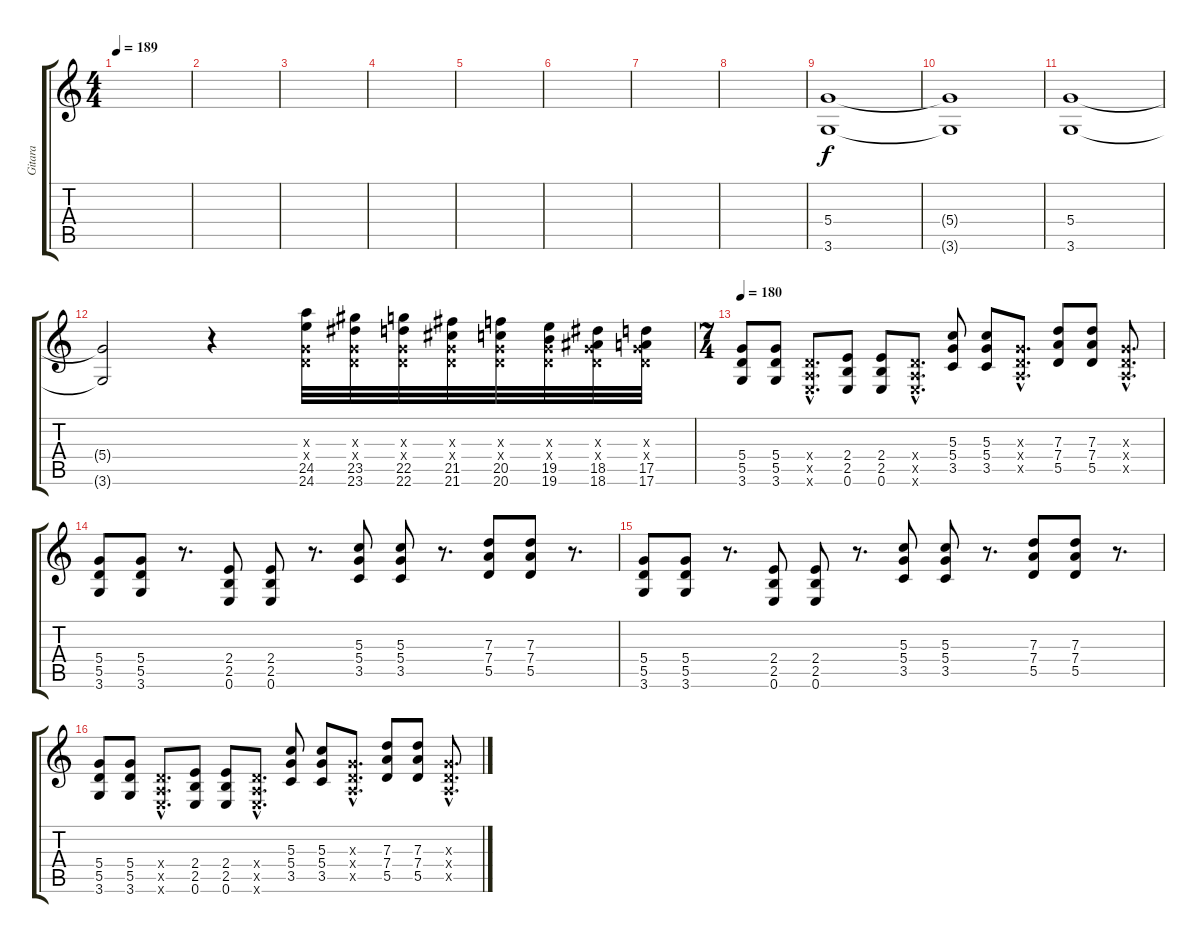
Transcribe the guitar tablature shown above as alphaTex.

\track ("Gitara" "Gitara") {instrument distortionguitar}
\staff {score tabs}
\tuning (E4 B3 G3 D3 A2 E2) {hide}
\ts (4 4)
\tempo 189
\clef g2
\ks c
|
|
|
|
|
|
|
|
(5.4 3.6).1 |
(5.4{t} 3.6{t}).1 |
(5.4 3.6).1 |
(5.4{t} 3.6{t}).2 r.4 (0.3{x} 0.4{x} 24.5 24.6).32 (0.3{x} 0.4{x} 23.5 23.6).32 (0.3{x} 0.4{x} 22.5 22.6).32 (0.3{x} 0.4{x} 21.5 21.6).32 (0.3{x} 0.4{x} 20.5 20.6).32 (0.3{x} 0.4{x} 19.5 19.6).32 (0.3{x} 0.4{x} 18.5 18.6).32 (0.3{x} 0.4{x} 17.5 17.6).32 |
\ts (7 4)
\tempo 180
(5.4 5.5 3.6).8 (5.4 5.5 3.6).8 (0.4{hac x} 0.5{hac x} 0.6{hac x}).8{d} (2.4 2.5 0.6).8 (2.4 2.5 0.6).8 (0.4{hac x} 0.5{hac x} 0.6{hac x}).8{d} (5.3 5.4 3.5).8 (5.3 5.4 3.5).8 (0.3{hac x} 0.4{hac x} 0.5{hac x}).8{d} (7.3 7.4 5.5).8 (7.3 7.4 5.5).8 (0.3{hac x} 0.4{hac x} 0.5{hac x}).8{d} |
(5.4 5.5 3.6).8 (5.4 5.5 3.6).8 r.8{d} (2.4 2.5 0.6).8 (2.4 2.5 0.6).8 r.8{d} (5.3 5.4 3.5).8 (5.3 5.4 3.5).8 r.8{d} (7.3 7.4 5.5).8 (7.3 7.4 5.5).8 r.8{d} |
(5.4 5.5 3.6).8 (5.4 5.5 3.6).8 r.8{d} (2.4 2.5 0.6).8 (2.4 2.5 0.6).8 r.8{d} (5.3 5.4 3.5).8 (5.3 5.4 3.5).8 r.8{d} (7.3 7.4 5.5).8 (7.3 7.4 5.5).8 r.8{d} |
(5.4 5.5 3.6).8 (5.4 5.5 3.6).8 (0.4{hac x} 0.5{hac x} 0.6{hac x}).8{d} (2.4 2.5 0.6).8 (2.4 2.5 0.6).8 (0.4{hac x} 0.5{hac x} 0.6{hac x}).8{d} (5.3 5.4 3.5).8 (5.3 5.4 3.5).8 (0.3{hac x} 0.4{hac x} 0.5{hac x}).8{d} (7.3 7.4 5.5).8 (7.3 7.4 5.5).8 (0.3{hac x} 0.4{hac x} 0.5{hac x}).8{d}
